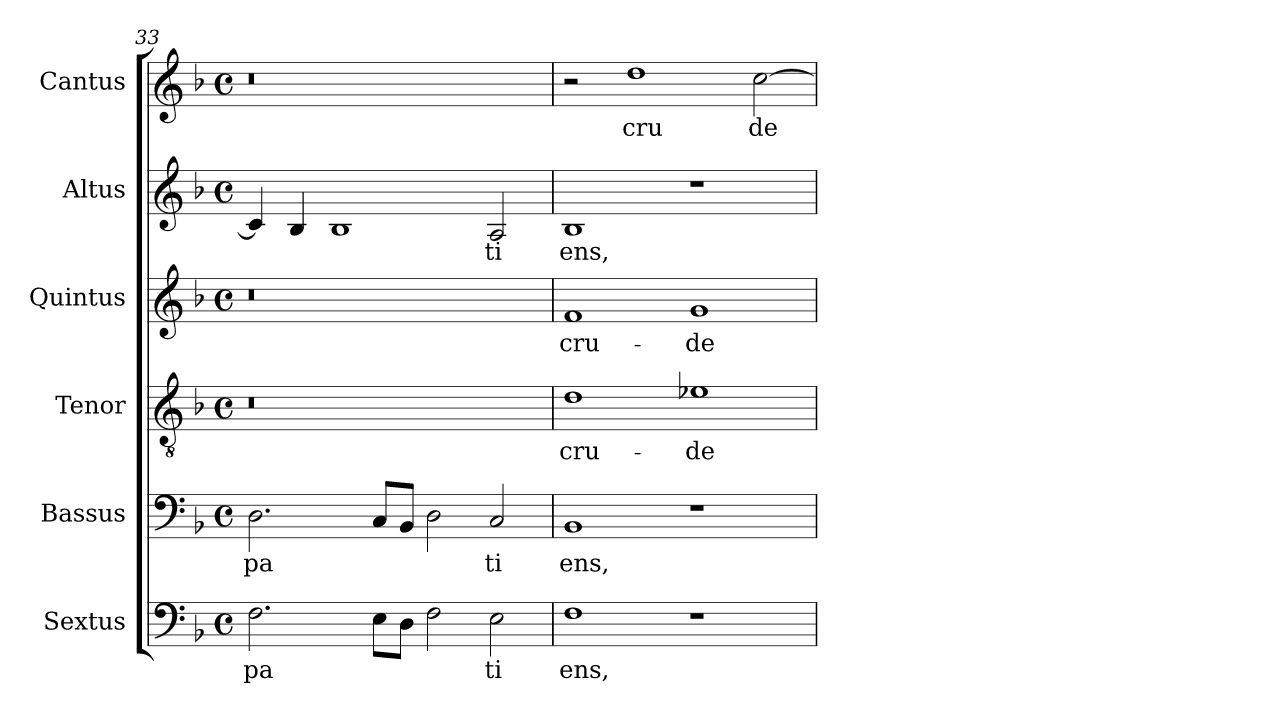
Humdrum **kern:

**kern	**text	**kern	**text	**kern	**text	**kern	**text	**kern	**text	**kern	**text
*part6	*part6	*part5	*part5	*part4	*part4	*part3	*part3	*part2	*part2	*part1	*part1
*staff6	*staff6	*staff5	*staff5	*staff4	*staff4	*staff3	*staff3	*staff2	*staff2	*staff1	*staff1
*I"Sextus	*	*I"Bassus	*	*I"Tenor	*	*I"Quintus	*	*I"Altus	*	*I"Cantus	*
*I'Sextus	*	*I'Bassus	*	*I'Tenor	*	*I'Quintus	*	*I'Altus	*	*I'Cantus	*
*clefF4	*	*clefF4	*	*clefGv2	*	*clefG2	*	*clefG2	*	*clefG2	*
*k[b-]	*	*k[b-]	*	*k[b-]	*	*k[b-]	*	*k[b-]	*	*k[b-]	*
*F:	*	*F:	*	*F:	*	*F:	*	*F:	*	*F:	*
*M4/4	*	*M4/4	*	*M4/4	*	*M4/4	*	*M4/4	*	*M4/4	*
*met(c)	*	*met(c)	*	*met(c)	*	*met(c)	*	*met(c)	*	*met(c)	*
=33	=33	=33	=33	=33	=33	=33	=33	=33	=33	=33	=33
!	!LO:LY:b:cj	!	!LO:LY:b:cj	!	!	!	!	!	!	!	!
2.F\	pa	2.D\	pa	0r	.	0r	.	4c/]	.	0r	.
.	.	.	.	.	.	.	.	4B-/	.	.	.
.	.	.	.	.	.	.	.	1B-	.	.	.
8E\L	.	8C/L	.	.	.	.	.	.	.	.	.
8D\J	.	8BB-/J	.	.	.	.	.	.	.	.	.
2F\	.	2D\	.	.	.	.	.	.	.	.	.
!	!LO:LY:b:cj	!	!LO:LY:b:cj	!	!	!	!	!	!LO:LY:b:cj	!	!
2E\	ti	2C/	ti	.	.	.	.	2A/	ti	.	.
=34	=34	=34	=34	=34	=34	=34	=34	=34	=34	=34	=34
!	!LO:LY:b:cj	!	!LO:LY:b:cj	!	!LO:LY:b:cj	!	!LO:LY:b:cj	!	!LO:LY:b:cj	!	!
1F	ens,	1BB-	ens,	1d	cru-	1f	cru-	1B-	ens,	2r	.
!	!	!	!	!	!	!	!	!	!	!	!LO:LY:b:cj
.	.	.	.	.	.	.	.	.	.	1dd	cru
!	!	!	!	!	!LO:LY:b:cj	!	!LO:LY:b:cj	!	!	!	!
1r	.	1r	.	1e-X	-de-	1g	-de-	1r	.	.	.
!	!	!	!	!	!	!	!	!	!	!	!LO:LY:b:cj
.	.	.	.	.	.	.	.	.	.	[<2cc\	de
=	=	=	=	=	=	=	=	=	=	=	=
*-	*-	*-	*-	*-	*-	*-	*-	*-	*-	*-	*-
